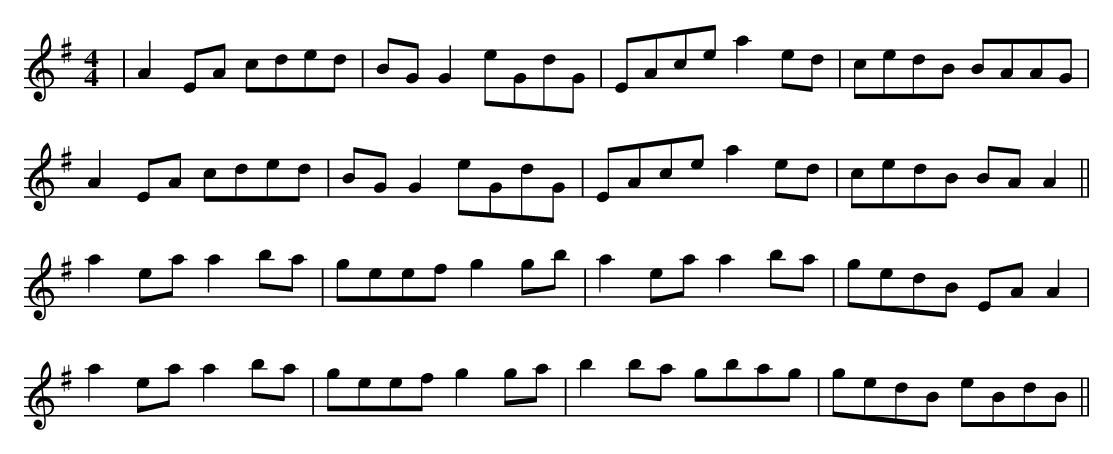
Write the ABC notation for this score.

X:1
M:4/4
K:Ador
|A2 EA cded|BG G2 eGdG|EAce a2 ed|cedB BAAG|
A2 EA cded|BG G2 eGdG|EAce a2 ed|cedB BA A2||
a2 ea a2 ba|geef g2 gb|a2 ea a2 ba|gedB EA A2|
a2 ea a2 ba|geef g2 ga|b2 ba gbag|gedB eBdB||
